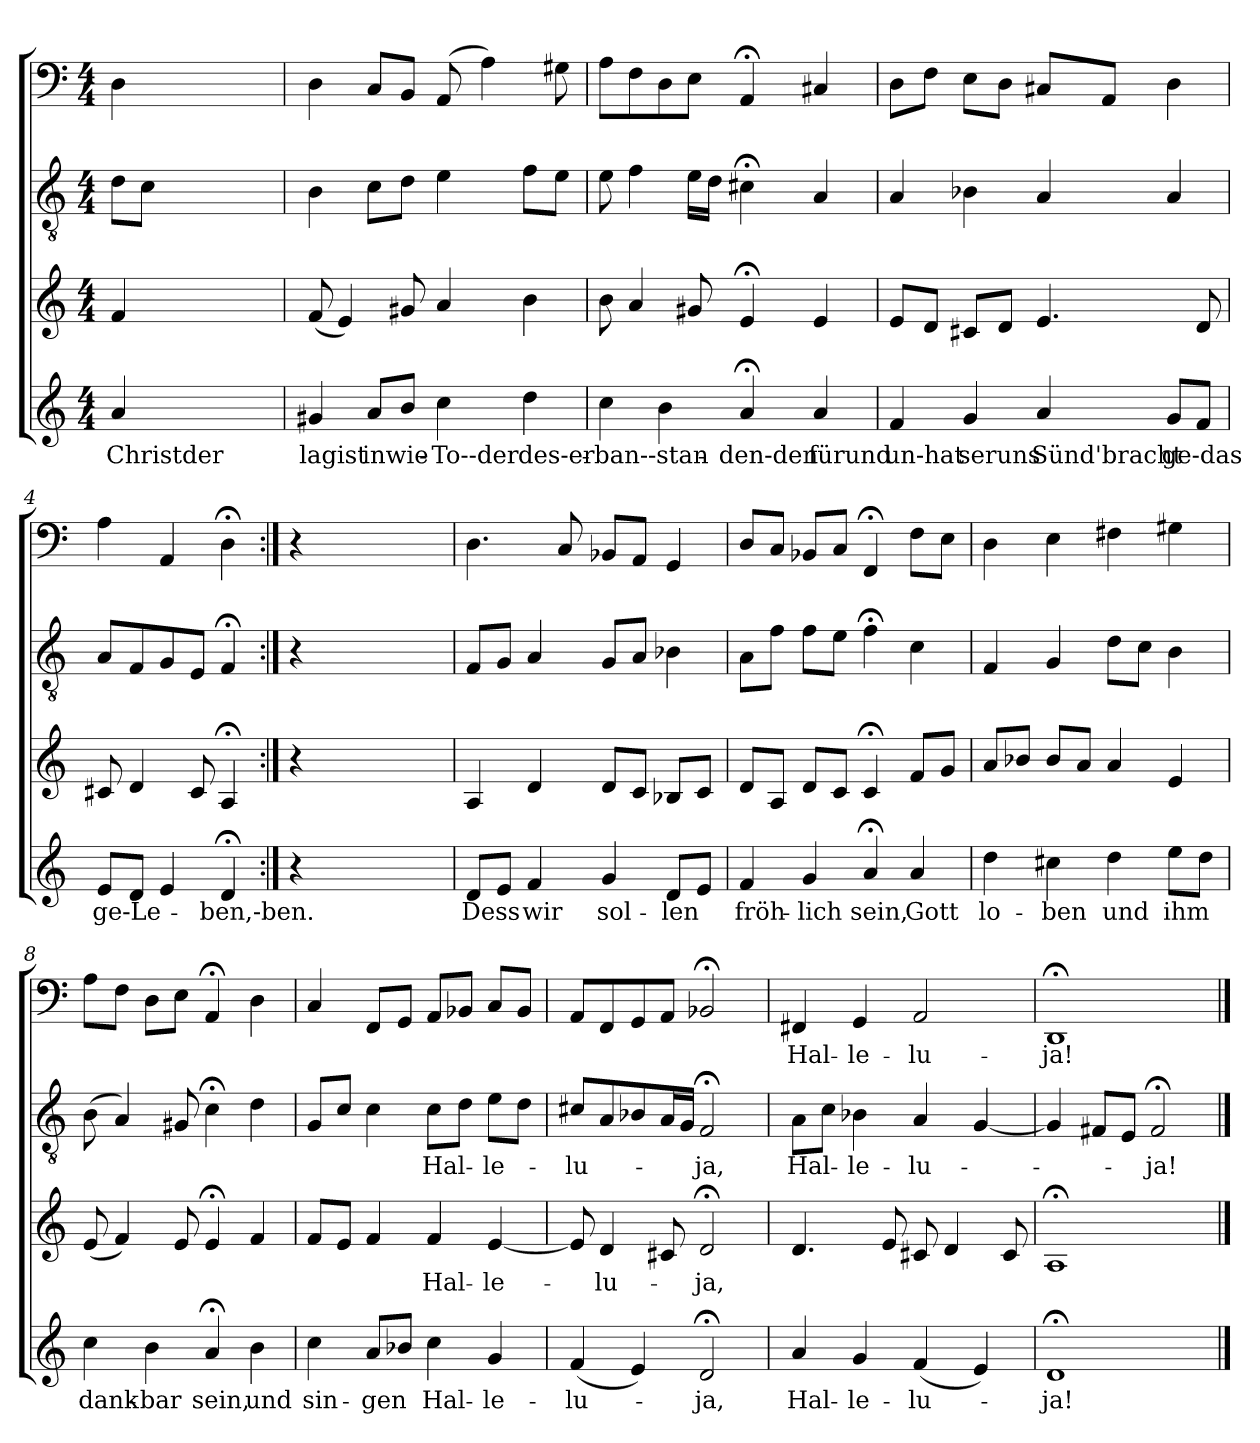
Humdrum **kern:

**kern	**text	**kern	**text	**kern	**text	**kern	**text
*part4	*part4	*part3	*part3	*part2	*part2	*part1	*part1
*staff4	*staff4	*staff3	*staff3	*staff2	*staff2	*staff1	*staff1
*clefG2	*	*clefG2	*	*clefGv2	*	*clefF4	*
*k[]	*	*k[]	*	*k[]	*	*k[]	*
*a:	*	*a:	*	*a:	*	*a:	*
*M4/4	*	*M4/4	*	*M4/4	*	*M4/4	*
=	=	=	=	=	=	=	=
4a/	Christder	4f/	.	8d\L	.	4D\	.
.	.	.	.	8c\J	.	.	.
2ryy	.	2ryy	.	2ryy	.	2ryy	.
4ryy	.	4ryy	.	4ryy	.	4ryy	.
=1	=1	=1	=1	=1	=1	=1	=1
4g#X/	lagist	(8f/	.	4B\	.	4D\	.
.	.	4e/)	.	.	.	.	.
8a/L	inwie-	.	.	8c\L	.	8C/L	.
8b/J	.	8g#X/	.	8d\J	.	8BB/J	.
4cc\	To--der	4a/	.	4e\	.	(8AA/	.
.	.	.	.	.	.	4A\)	.
4dd\	-des-er-	4b\	.	8f\L	.	.	.
.	.	.	.	8e\J	.	8G#X\	.
=2	=2	=2	=2	=2	=2	=2	=2
4cc\	-ban--stan-	8b\	.	8e\	.	8A\L	.
.	.	4a/	.	4f\	.	8F\	.
4b\	.	.	.	.	.	8D\	.
.	.	8g#X/	.	16e\LL	.	8E\J	.
.	.	.	.	16d\JJ	.	.	.
4a;</	-den-den	4e;</	.	4c#X;<\	.	4AA;</	.
4a/	fürund	4e/	.	4A/	.	4C#X/	.
=3	=3	=3	=3	=3	=3	=3	=3
4f/	un-hat	8e/L	.	4A/	.	8D\L	.
.	.	8d/J	.	.	.	8F\J	.
4g/	-seruns	8c#X/L	.	4B-X\	.	8E\L	.
.	.	8d/J	.	.	.	8D\J	.
4a/	Sünd'bracht	4.e/	.	4A/	.	8C#X/L	.
.	.	.	.	.	.	8AA/J	.
8g/L	ge-das	.	.	4A/	.	4D\	.
8f/J	.	8d/	.	.	.	.	.
=4	=4	=4	=4	=4	=4	=4	=4
8e/L	-ge-Le-	8c#X/	.	8A/L	.	4A\	.
8d/J	.	4d/	.	8F/	.	.	.
4e/	.	.	.	8G/	.	4AA/	.
.	.	8c#/	.	8E/J	.	.	.
4d;</	-ben,-ben.	4A;</	.	4F;</	.	4D;<\	.
=:|!	=:|!	=:|!	=:|!	=:|!	=:|!	=:|!	=:|!
4r	.	4r	.	4r	.	4r	.
2ryy	.	2ryy	.	2ryy	.	2ryy	.
4ryy	.	4ryy	.	4ryy	.	4ryy	.
=5	=5	=5	=5	=5	=5	=5	=5
8d/L	Dess	4A/	.	8F/L	.	4.D\	.
8e/J	.	.	.	8G/J	.	.	.
4f/	wir	4d/	.	4A/	.	.	.
.	.	.	.	.	.	8C/	.
4g/	sol-	8d/L	.	8G/L	.	8BB-X/L	.
.	.	8c/J	.	8A/J	.	8AA/J	.
8d/L	-len	8B-X/L	.	4B-X\	.	4GG/	.
8e/J	.	8c/J	.	.	.	.	.
=6	=6	=6	=6	=6	=6	=6	=6
4f/	fröh-	8d/L	.	8A\L	.	8D/L	.
.	.	8A/J	.	8f\J	.	8C/J	.
4g/	-lich	8d/L	.	8f\L	.	8BB-X/L	.
.	.	8c/J	.	8e\J	.	8C/J	.
4a;</	sein,	4c;</	.	4f;<\	.	4FF;</	.
4a/	Gott	8f/L	.	4c\	.	8F\L	.
.	.	8g/J	.	.	.	8E\J	.
=7	=7	=7	=7	=7	=7	=7	=7
4dd\	lo-	8a/L	.	4F/	.	4D\	.
.	.	8b-X/J	.	.	.	.	.
4cc#X\	-ben	8b-/L	.	4G/	.	4E\	.
.	.	8a/J	.	.	.	.	.
4dd\	und	4a/	.	8d\L	.	4F#X\	.
.	.	.	.	8c\J	.	.	.
8ee\L	ihm	4e/	.	4B\	.	4G#X\	.
8dd\J	.	.	.	.	.	.	.
=8	=8	=8	=8	=8	=8	=8	=8
4cc\	dank-	(8e/	.	(8B\	.	8A\L	.
.	.	4f/)	.	4A/)	.	8F\J	.
4b\	-bar	.	.	.	.	8D\L	.
.	.	8e/	.	8G#X/	.	8E\J	.
4a;</	sein,	4e;</	.	4c;<\	.	4AA;</	.
4b\	und	4f/	.	4d\	.	4D\	.
=9	=9	=9	=9	=9	=9	=9	=9
4cc\	sin-	8f/L	.	8G/L	.	4C/	.
.	.	8e/J	.	8c/J	.	.	.
8a/L	-gen	4f/	.	4c\	.	8FF/L	.
8b-X/J	.	.	.	.	.	8GG/J	.
4cc\	Hal-	4f/	Hal-	8c\L	Hal-	8AA/L	.
.	.	.	.	8d\J	.	8BB-X/J	.
4g/	-le-	[4e/	-le-	8e\L	-le-	8C/L	.
.	.	.	.	8d\J	.	8BB-/J	.
=10	=10	=10	=10	=10	=10	=10	=10
(4f/	-lu-	8e/]	.	8c#X/L	-lu-	8AA/L	.
.	.	4d/	-lu-	8A/	.	8FF/	.
4e/)	.	.	.	8B-X/	.	8GG/	.
.	.	8c#X/	.	16A/L	.	8AA/J	.
.	.	.	.	16G/JJ	.	.	.
2d;</	-ja,	2d;</	-ja,	2F;</	-ja,	2BB-X;</	.
=11	=11	=11	=11	=11	=11	=11	=11
4a/	Hal-	4.d/	.	8A\L	Hal-	4FF#X/	Hal-
.	.	.	.	8c\J	.	.	.
4g/	-le-	.	.	4B-X\	-le-	4GG/	-le-
.	.	8e/	.	.	.	.	.
(4f/	-lu-	8c#X/	.	4A/	-lu-	2AA/	-lu-
.	.	4d/	.	.	.	.	.
4e/)	.	.	.	[4G/	.	.	.
.	.	8c#/	.	.	.	.	.
=12	=12	=12	=12	=12	=12	=12	=12
1d;</	-ja!	1A;</	.	4G/]	.	1DD;</	-ja!
.	.	.	.	8F#X/L	.	.	.
.	.	.	.	8E/J	.	.	.
.	.	.	.	2F#;</	-ja!	.	.
==	==	==	==	==	==	==	==
*-	*-	*-	*-	*-	*-	*-	*-
